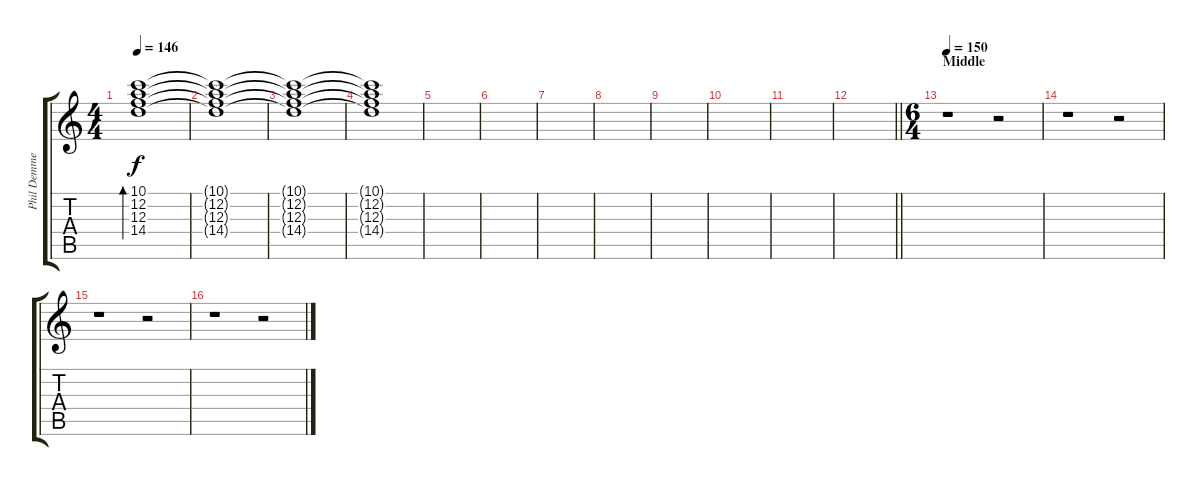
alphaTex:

\track ("Phil Demmel Cl" "Phil Demme") {instrument electricguitarclean}
\staff {score tabs}
\tuning (D4 A3 F3 C3 G2 C2) {hide}
\ts (4 4)
\tempo 146
\clef g2
\ks c
(10.1 12.2 12.3 14.4).1{bd 240 dy f} |
(10.1{t} 12.2{t} 12.3{t} 14.4{t}).1 |
(10.1{t} 12.2{t} 12.3{t} 14.4{t}).1 |
(10.1{t} 12.2{t} 12.3{t} 14.4{t}).1 |
|
|
|
|
|
|
|
\barLineRight lightlight
|
\ts (6 4)
\section ("" "Middle")
\tempo 150
r.1 r.2 |
r.1 r.2 |
r.1 r.2 |
r.1 r.2
